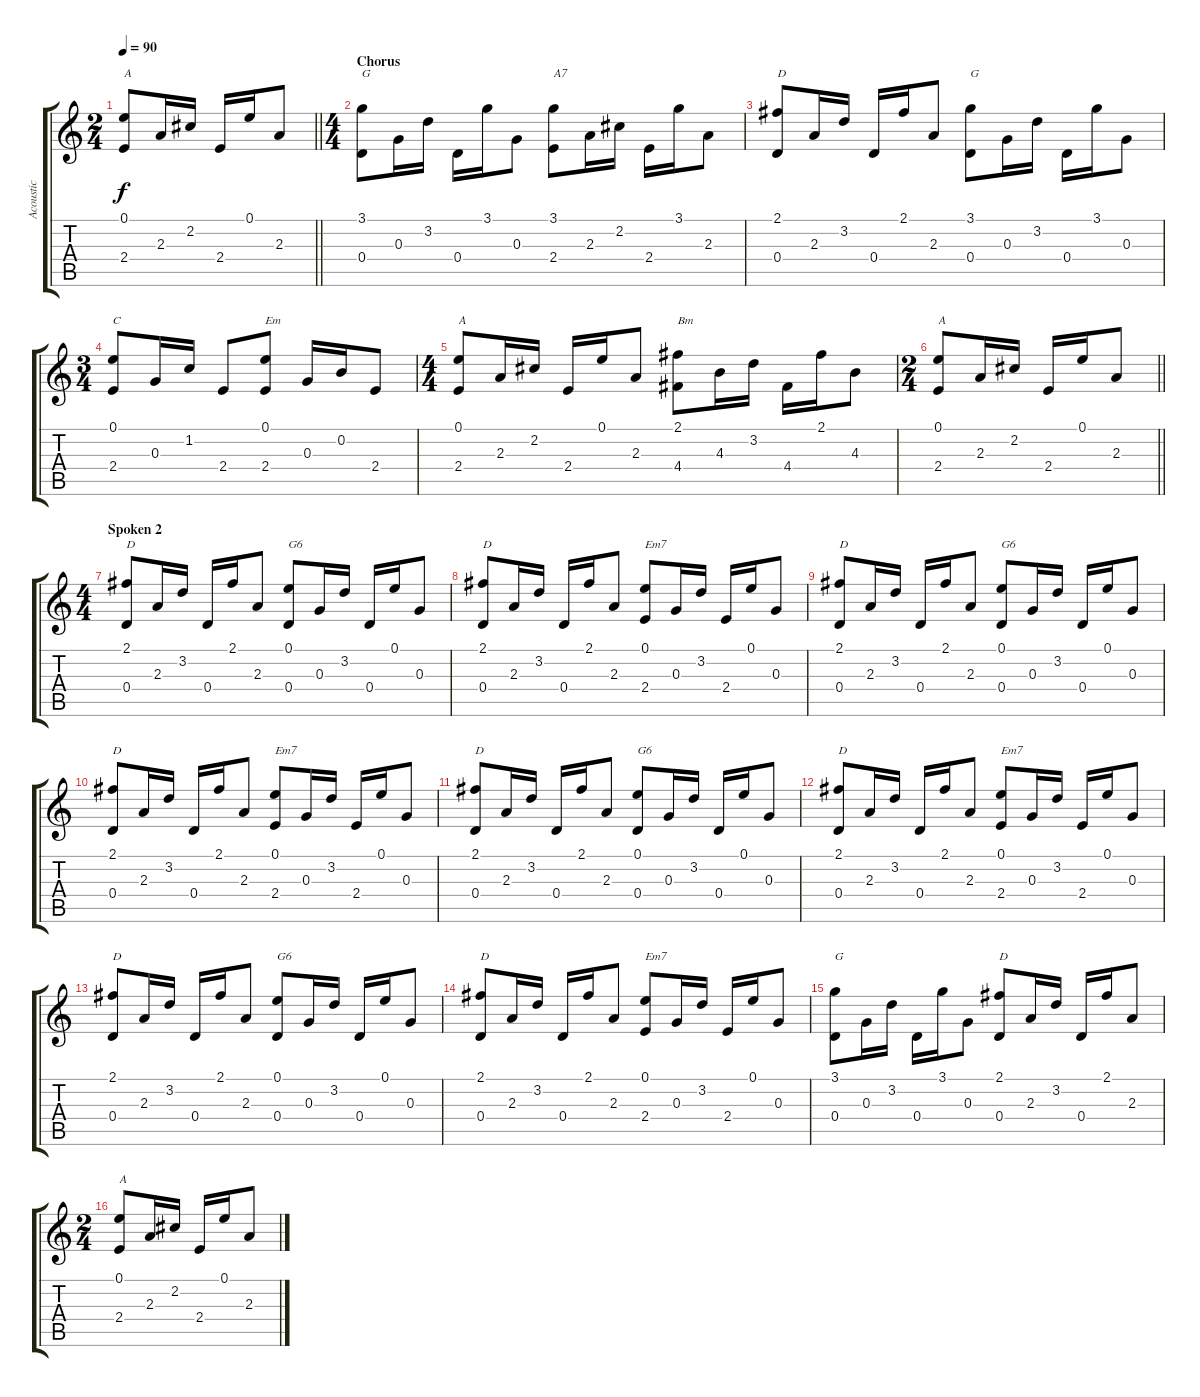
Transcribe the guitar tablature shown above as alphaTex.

\track ("Acoustic" "Acoustic") {instrument acousticguitarsteel}
\staff {score tabs}
\tuning (E4 B3 G3 D3 A2 E2) {hide}
\ts (2 4)
\tempo 90
\clef g2
\barLineRight lightlight
\ks c
(0.1 2.4).8{txt "A" dy f} 2.3.16 2.2.16 2.4.16 0.1.16 2.3.8 |
\ts (4 4)
\section ("" "Chorus")
(3.1 0.4).8{txt "G"} 0.3.16 3.2.16 0.4.16 3.1.16 0.3.8 (3.1 2.4).8{txt "A7"} 2.3.16 2.2.16 2.4.16 3.1.16 2.3.8 |
(2.1 0.4).8{txt "D"} 2.3.16 3.2.16 0.4.16 2.1.16 2.3.8 (3.1 0.4).8{txt "G"} 0.3.16 3.2.16 0.4.16 3.1.16 0.3.8 |
\ts (3 4)
(0.1 2.4).8{txt "C"} 0.3.16 1.2.16 2.4.8 (0.1 2.4).8{txt "Em"} 0.3.16 0.2.16 2.4.8 |
\ts (4 4)
(0.1 2.4).8{txt "A"} 2.3.16 2.2.16 2.4.16 0.1.16 2.3.8 (2.1 4.4).8{txt "Bm"} 4.3.16 3.2.16 4.4.16 2.1.16 4.3.8 |
\ts (2 4)
\barLineRight lightlight
(0.1 2.4).8{txt "A"} 2.3.16 2.2.16 2.4.16 0.1.16 2.3.8 |
\ts (4 4)
\section ("" "Spoken 2")
(2.1 0.4).8{txt "D"} 2.3.16 3.2.16 0.4.16 2.1.16 2.3.8 (0.1 0.4).8{txt "G6"} 0.3.16 3.2.16 0.4.16 0.1.16 0.3.8 |
(2.1 0.4).8{txt "D"} 2.3.16 3.2.16 0.4.16 2.1.16 2.3.8 (0.1 2.4).8{txt "Em7"} 0.3.16 3.2.16 2.4.16 0.1.16 0.3.8 |
(2.1 0.4).8{txt "D"} 2.3.16 3.2.16 0.4.16 2.1.16 2.3.8 (0.1 0.4).8{txt "G6"} 0.3.16 3.2.16 0.4.16 0.1.16 0.3.8 |
(2.1 0.4).8{txt "D"} 2.3.16 3.2.16 0.4.16 2.1.16 2.3.8 (0.1 2.4).8{txt "Em7"} 0.3.16 3.2.16 2.4.16 0.1.16 0.3.8 |
(2.1 0.4).8{txt "D"} 2.3.16 3.2.16 0.4.16 2.1.16 2.3.8 (0.1 0.4).8{txt "G6"} 0.3.16 3.2.16 0.4.16 0.1.16 0.3.8 |
(2.1 0.4).8{txt "D"} 2.3.16 3.2.16 0.4.16 2.1.16 2.3.8 (0.1 2.4).8{txt "Em7"} 0.3.16 3.2.16 2.4.16 0.1.16 0.3.8 |
(2.1 0.4).8{txt "D"} 2.3.16 3.2.16 0.4.16 2.1.16 2.3.8 (0.1 0.4).8{txt "G6"} 0.3.16 3.2.16 0.4.16 0.1.16 0.3.8 |
(2.1 0.4).8{txt "D"} 2.3.16 3.2.16 0.4.16 2.1.16 2.3.8 (0.1 2.4).8{txt "Em7"} 0.3.16 3.2.16 2.4.16 0.1.16 0.3.8 |
(3.1 0.4).8{txt "G"} 0.3.16 3.2.16 0.4.16 3.1.16 0.3.8 (2.1 0.4).8{txt "D"} 2.3.16 3.2.16 0.4.16 2.1.16 2.3.8 |
\ts (2 4)
(0.1 2.4).8{txt "A"} 2.3.16 2.2.16 2.4.16 0.1.16 2.3.8
